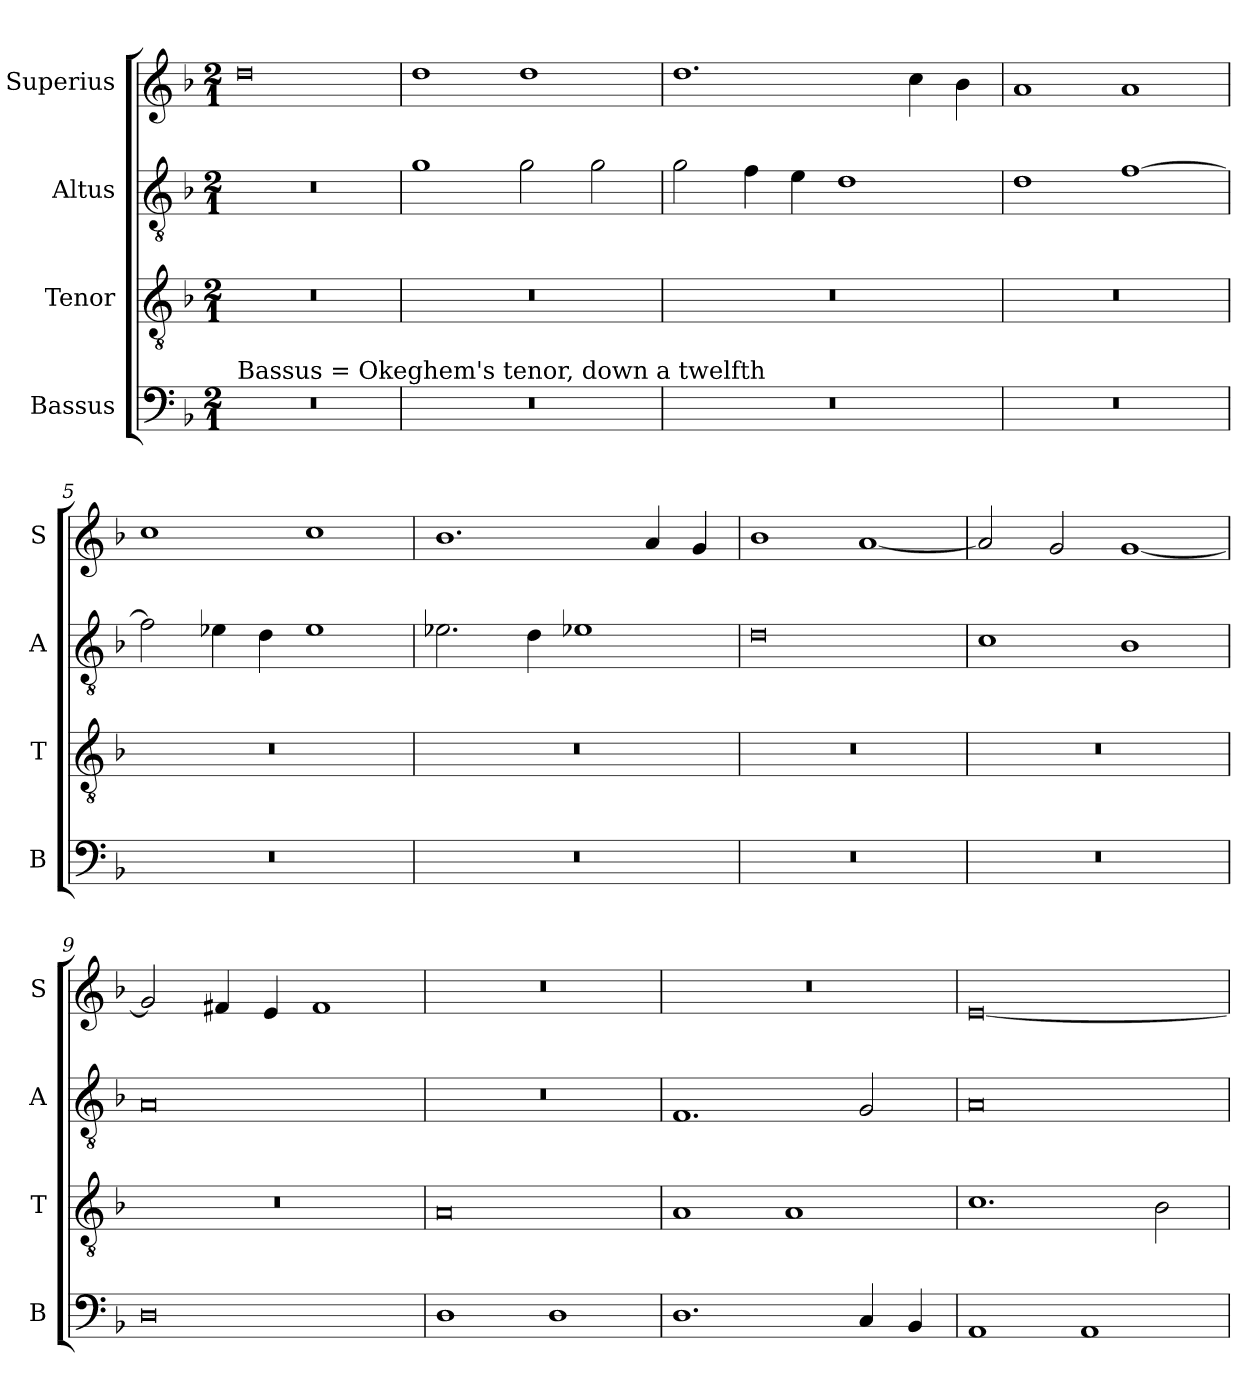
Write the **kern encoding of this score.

**kern	**kern	**kern	**kern
*part4	*part3	*part2	*part1
*staff4	*staff3	*staff2	*staff1
*I"Bassus	*I"Tenor	*I"Altus	*I"Superius
*I'B	*I'T	*I'A	*I'S
*clefF4	*clefGv2	*clefGv2	*clefG2
*k[b-]	*k[b-]	*k[b-]	*k[b-]
*M2/1	*M2/1	*M2/1	*M2/1
=1	=1	=1	=1
!LO:TX:a:t=Bassus = Okeghem's tenor, down a twelfth	!	!	!
0r	0r	0r	0dd
=2	=2	=2	=2
0r	0r	1g	1dd
.	.	2g\	1dd
.	.	2g\	.
=3	=3	=3	=3
0r	0r	2g\	1.dd
.	.	4f\	.
.	.	4e\	.
.	.	1d	.
.	.	.	4cc\
.	.	.	4b-\
=4	=4	=4	=4
0r	0r	1d	1a
.	.	[1f	1a
=5	=5	=5	=5
0r	0r	2f\]	1cc
.	.	4e-X\	.
.	.	4d\	.
.	.	1e-	1cc
=6	=6	=6	=6
0r	0r	2.e-X\	1.b-
.	.	4d\	.
.	.	1e-X	.
.	.	.	4a/
.	.	.	4g/
=7	=7	=7	=7
0r	0r	0d	1b-
.	.	.	[1a
=8	=8	=8	=8
0r	0r	1c	2a/]
.	.	.	2g/
.	.	1B-	[1g
=9	=9	=9	=9
0D	0r	0A	2g/]
.	.	.	4f#X/
.	.	.	4e/
.	.	.	1f#
=10	=10	=10	=10
1D	0A	0r	0r
1D	.	.	.
=11	=11	=11	=11
1.D	1A	1.F	0r
.	1A	.	.
4C/	.	2G/	.
4BB-/	.	.	.
=12	=12	=12	=12
1AA	1.c	0A	[0e
1AA	.	.	.
.	2B-\	.	.
=	=	=	=
*-	*-	*-	*-
